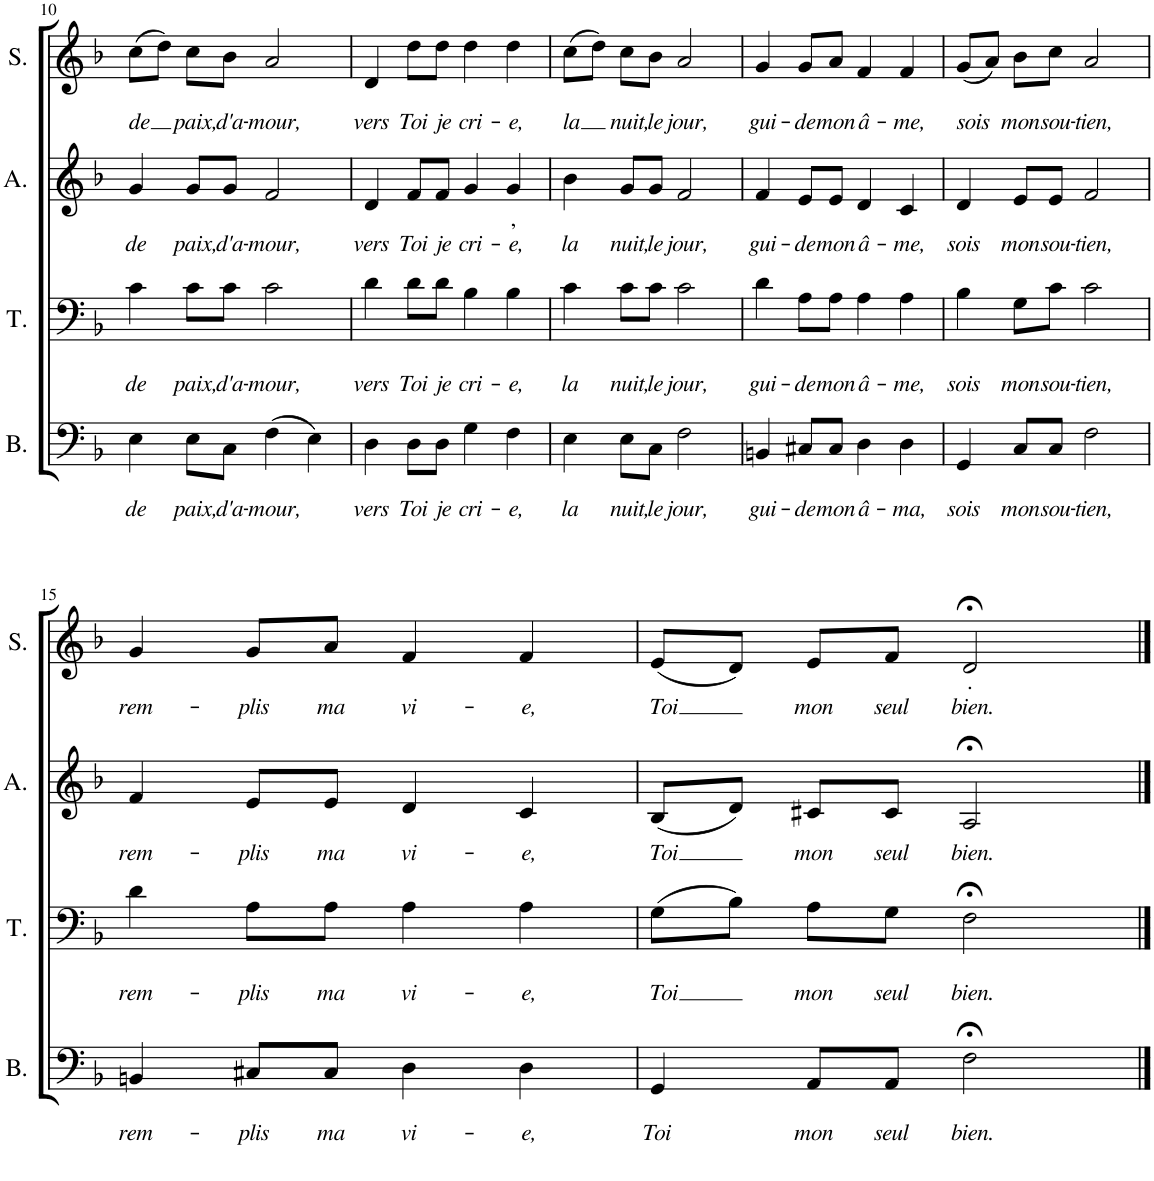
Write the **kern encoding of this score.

**kern	**text	**text	**kern	**text	**text	**kern	**text	**text	**kern	**text	**text
*part4	*part4	*part4	*part3	*part3	*part3	*part2	*part2	*part2	*part1	*part1	*part1
*staff4	*staff4	*staff4	*staff3	*staff3	*staff3	*staff2	*staff2	*staff2	*staff1	*staff1	*staff1
*I"Basse	*	*	*I"Ténor	*	*	*I"Alto	*	*	*I"Soprane	*	*
*I'B.	*	*	*I'T.	*	*	*I'A.	*	*	*I'S.	*	*
!!LO:PB:g=z
*clefF4	*	*	*clefF4	*	*	*clefG2	*	*	*clefG2	*	*
*k[b-]	*	*	*k[b-]	*	*	*k[b-]	*	*	*k[b-]	*	*
*M4/4	*	*	*M4/4	*	*	*M4/4	*	*	*M4/4	*	*
*met(c)	*	*	*met(c)	*	*	*met(c)	*	*	*met(c)	*	*
=10	=10	=10	=10	=10	=10	=10	=10	=10	=10	=10	=10
!	!	!LO:LY:b	!	!	!LO:LY:b	!	!	!LO:LY:b	!	!	!LO:LY:b
4E\	.	de	4c\	.	de	4g/	.	de	(8cc\L	.	de
.	.	.	.	.	.	.	.	.	8dd\J)	.	.
!	!	!LO:LY:b	!	!	!LO:LY:b	!	!	!LO:LY:b	!	!	!LO:LY:b
8E\L	.	paix,	8c\L	.	paix,	8g/L	.	paix,	8cc\L	.	paix,
!	!	!LO:LY:b	!	!	!LO:LY:b	!	!	!LO:LY:b	!	!	!LO:LY:b
8C\J	.	d'a-	8c\J	.	d'a-	8g/J	.	d'a-	8b-\J	.	d'a-
!	!	!LO:LY:b	!	!	!LO:LY:b	!	!	!LO:LY:b	!	!	!LO:LY:b
(4F\	.	-mour,	2c\	.	-mour,	2f/	.	-mour,	2a/	.	-mour,
4E\)	.	.	.	.	.	.	.	.	.	.	.
=11	=11	=11	=11	=11	=11	=11	=11	=11	=11	=11	=11
!	!	!LO:LY:b	!	!	!LO:LY:b	!	!	!LO:LY:b	!	!	!LO:LY:b
4D\	.	vers	4d\	.	vers	4d/	.	vers	4d/	.	vers
!	!	!LO:LY:b	!	!	!LO:LY:b	!	!	!LO:LY:b	!	!	!LO:LY:b
8D\L	.	Toi	8d\L	.	Toi	8f/L	.	Toi	8dd\L	.	Toi
!	!	!LO:LY:b	!	!	!LO:LY:b	!	!	!LO:LY:b	!	!	!LO:LY:b
8D\J	.	je	8d\J	.	je	8f/J	.	je	8dd\J	.	je
!	!	!LO:LY:b	!	!	!LO:LY:b	!	!	!LO:LY:b	!	!	!LO:LY:b
4G\	.	cri-	4B-\	.	cri-	4g/	.	cri-	4dd\	.	cri-
!	!	!LO:LY:b	!	!	!LO:LY:b	!	!LO:LY:b	!LO:LY:b	!	!	!LO:LY:b
4F\	.	-e,	4B-\	.	-e,	4g/	-,	-e,	4dd\	.	-e,
=12	=12	=12	=12	=12	=12	=12	=12	=12	=12	=12	=12
!	!	!LO:LY:b	!	!	!LO:LY:b	!	!	!LO:LY:b	!	!	!LO:LY:b
4E\	.	la	4c\	.	la	4b-\	.	la	(8cc\L	.	la
.	.	.	.	.	.	.	.	.	8dd\J)	.	.
!	!	!LO:LY:b	!	!	!LO:LY:b	!	!	!LO:LY:b	!	!	!LO:LY:b
8E\L	.	nuit,	8c\L	.	nuit,	8g/L	.	nuit,	8cc\L	.	nuit,
!	!	!LO:LY:b	!	!	!LO:LY:b	!	!	!LO:LY:b	!	!	!LO:LY:b
8C\J	.	le	8c\J	.	le	8g/J	.	le	8b-\J	.	le
!	!	!LO:LY:b	!	!	!LO:LY:b	!	!	!LO:LY:b	!	!	!LO:LY:b
2F\	.	jour,	2c\	.	jour,	2f/	.	jour,	2a/	.	jour,
=13	=13	=13	=13	=13	=13	=13	=13	=13	=13	=13	=13
!	!	!LO:LY:b	!	!	!LO:LY:b	!	!	!LO:LY:b	!	!	!LO:LY:b
4BBn/	.	gui-	4d\	.	gui-	4f/	.	gui-	4g/	.	gui-
!	!	!LO:LY:b	!	!	!LO:LY:b	!	!	!LO:LY:b	!	!	!LO:LY:b
8C#X/L	.	-de	8A\L	.	-de	8e/L	.	-de	8g/L	.	-de
!	!	!LO:LY:b	!	!	!LO:LY:b	!	!	!LO:LY:b	!	!	!LO:LY:b
8C#/J	.	mon	8A\J	.	mon	8e/J	.	mon	8a/J	.	mon
!	!	!LO:LY:b	!	!	!LO:LY:b	!	!	!LO:LY:b	!	!	!LO:LY:b
4D\	.	â-	4A\	.	â-	4d/	.	â-	4f/	.	â-
!	!	!LO:LY:b	!	!	!LO:LY:b	!	!	!LO:LY:b	!	!	!LO:LY:b
4D\	.	-ma,	4A\	.	-me,	4c/	.	-me,	4f/	.	-me,
=14	=14	=14	=14	=14	=14	=14	=14	=14	=14	=14	=14
!	!	!LO:LY:b	!	!	!LO:LY:b	!	!	!LO:LY:b	!	!	!LO:LY:b
4GG/	.	sois	4B-\	.	sois	4d/	.	sois	(8g/L	.	sois
.	.	.	.	.	.	.	.	.	8a/J)	.	.
!	!	!LO:LY:b	!	!	!LO:LY:b	!	!	!LO:LY:b	!	!	!LO:LY:b
8C/L	.	mon	8G\L	.	mon	8e/L	.	mon	8b-\L	.	mon
!	!	!LO:LY:b	!	!	!LO:LY:b	!	!	!LO:LY:b	!	!	!LO:LY:b
8C/J	.	sou-	8c\J	.	sou-	8e/J	.	sou-	8cc\J	.	sou-
!	!	!LO:LY:b	!	!	!LO:LY:b	!	!	!LO:LY:b	!	!	!LO:LY:b
2F\	.	-tien,	2c\	.	-tien,	2f/	.	-tien,	2a/	.	-tien,
!!LO:LB:g=z
=15	=15	=15	=15	=15	=15	=15	=15	=15	=15	=15	=15
!	!	!LO:LY:b	!	!	!LO:LY:b	!	!	!LO:LY:b	!	!	!LO:LY:b
4BBn/	.	rem-	4d\	.	rem-	4f/	.	rem-	4g/	.	rem-
!	!	!LO:LY:b	!	!	!LO:LY:b	!	!	!LO:LY:b	!	!	!LO:LY:b
8C#X/L	.	-plis	8A\L	.	-plis	8e/L	.	-plis	8g/L	.	-plis
!	!	!LO:LY:b	!	!	!LO:LY:b	!	!	!LO:LY:b	!	!	!LO:LY:b
8C#/J	.	ma	8A\J	.	ma	8e/J	.	ma	8a/J	.	ma
!	!	!LO:LY:b	!	!	!LO:LY:b	!	!	!LO:LY:b	!	!	!LO:LY:b
4D\	.	vi-	4A\	.	vi-	4d/	.	vi-	4f/	.	vi-
!	!	!LO:LY:b	!	!	!LO:LY:b	!	!	!LO:LY:b	!	!	!LO:LY:b
4D\	.	-e,	4A\	.	-e,	4c/	.	-e,	4f/	.	-e,
=16	=16	=16	=16	=16	=16	=16	=16	=16	=16	=16	=16
!	!	!LO:LY:b	!	!	!LO:LY:b	!	!	!LO:LY:b	!	!	!LO:LY:b
4GG/	.	Toi	(8G\L	.	Toi	(8B-/L	.	Toi	(8e/L	.	Toi
.	.	.	8B-\J)	.	.	8d/J)	.	.	8d/J)	.	.
!	!	!LO:LY:b	!	!	!LO:LY:b	!	!	!LO:LY:b	!	!	!LO:LY:b
8AA/L	.	mon	8A\L	.	mon	8c#X/L	.	mon	8e/L	.	mon
!	!	!LO:LY:b	!	!	!LO:LY:b	!	!	!LO:LY:b	!	!	!LO:LY:b
8AA/J	.	seul	8G\J	.	seul	8c#/J	.	seul	8f/J	.	seul
!	!	!LO:LY:b	!	!	!LO:LY:b	!	!	!LO:LY:b	!	!LO:LY:b	!LO:LY:b
2F;<\	.	bien.	2F;<\	.	bien.	2A;</	.	bien.	2d;</	.	bien.
==	==	==	==	==	==	==	==	==	==	==	==
*-	*-	*-	*-	*-	*-	*-	*-	*-	*-	*-	*-
